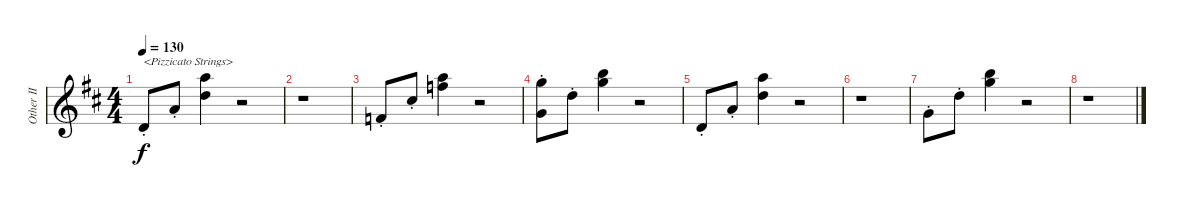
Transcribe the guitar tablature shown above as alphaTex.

\track ("Other II" "Other II") {instrument lead5charang}
\staff {score}
\tuning (E5 B4 G4 D4 A3 E3 B2) {hide}
\ts (4 4)
\tempo 130
\clef g2
\ks d
3.7{st}.8{ot 8vb txt "<Pizzicato Strings>" dy f instrument pizzicatostrings} 0.5{st}.8{ot 8vb} (2.3 0.4).4{ot 8vb} r.2 |
r.1 |
1.6{st}.8{ot 8vb} 4.5{st}.8{ot 8vb} (2.3 3.4).4{ot 8vb} r.2 |
(0.3{st} 3.6{st}).8{ot 8vb} 0.4{st}.8{ot 8vb} (0.3 9.4).4{ot 8vb} r.2 |
3.7{st}.8{ot 8vb} 0.5{st}.8{ot 8vb} (0.4 12.5).4{ot 8vb} r.2 |
r.1 |
3.6{st}.8{ot 8vb} 0.4{st}.8{ot 8vb} (0.3 9.4).4{ot 8vb} r.2 |
r.1
